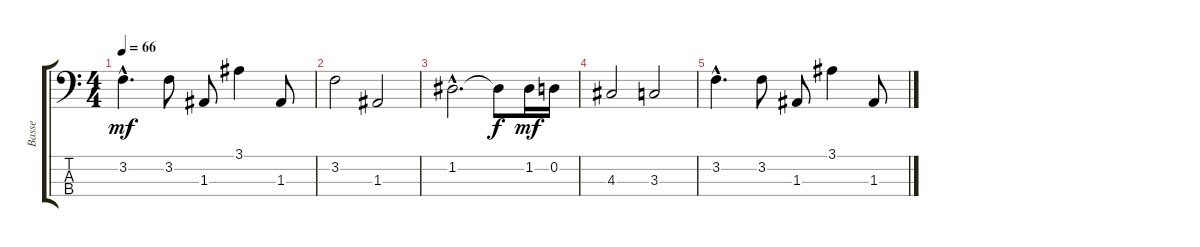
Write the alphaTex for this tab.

\track ("Basse" "Basse") {instrument fretlessbass}
\staff {score tabs}
\tuning (G2 D2 A1 E1) {hide}
\ts (4 4)
\tempo 66
\clef f4
\ks c
3.2{hac}.4{d dy mf} 3.2.8 1.3.8 3.1.4 1.3.8 |
3.2.2 1.3.2 |
1.2{hac}.2{d} 1.2{t}.8{dy f} 1.2.16{dy mf} 0.2.16 |
4.3.2 3.3.2 |
3.2{hac}.4{d volume 3} 3.2.8 1.3.8 3.1.4 1.3.8
